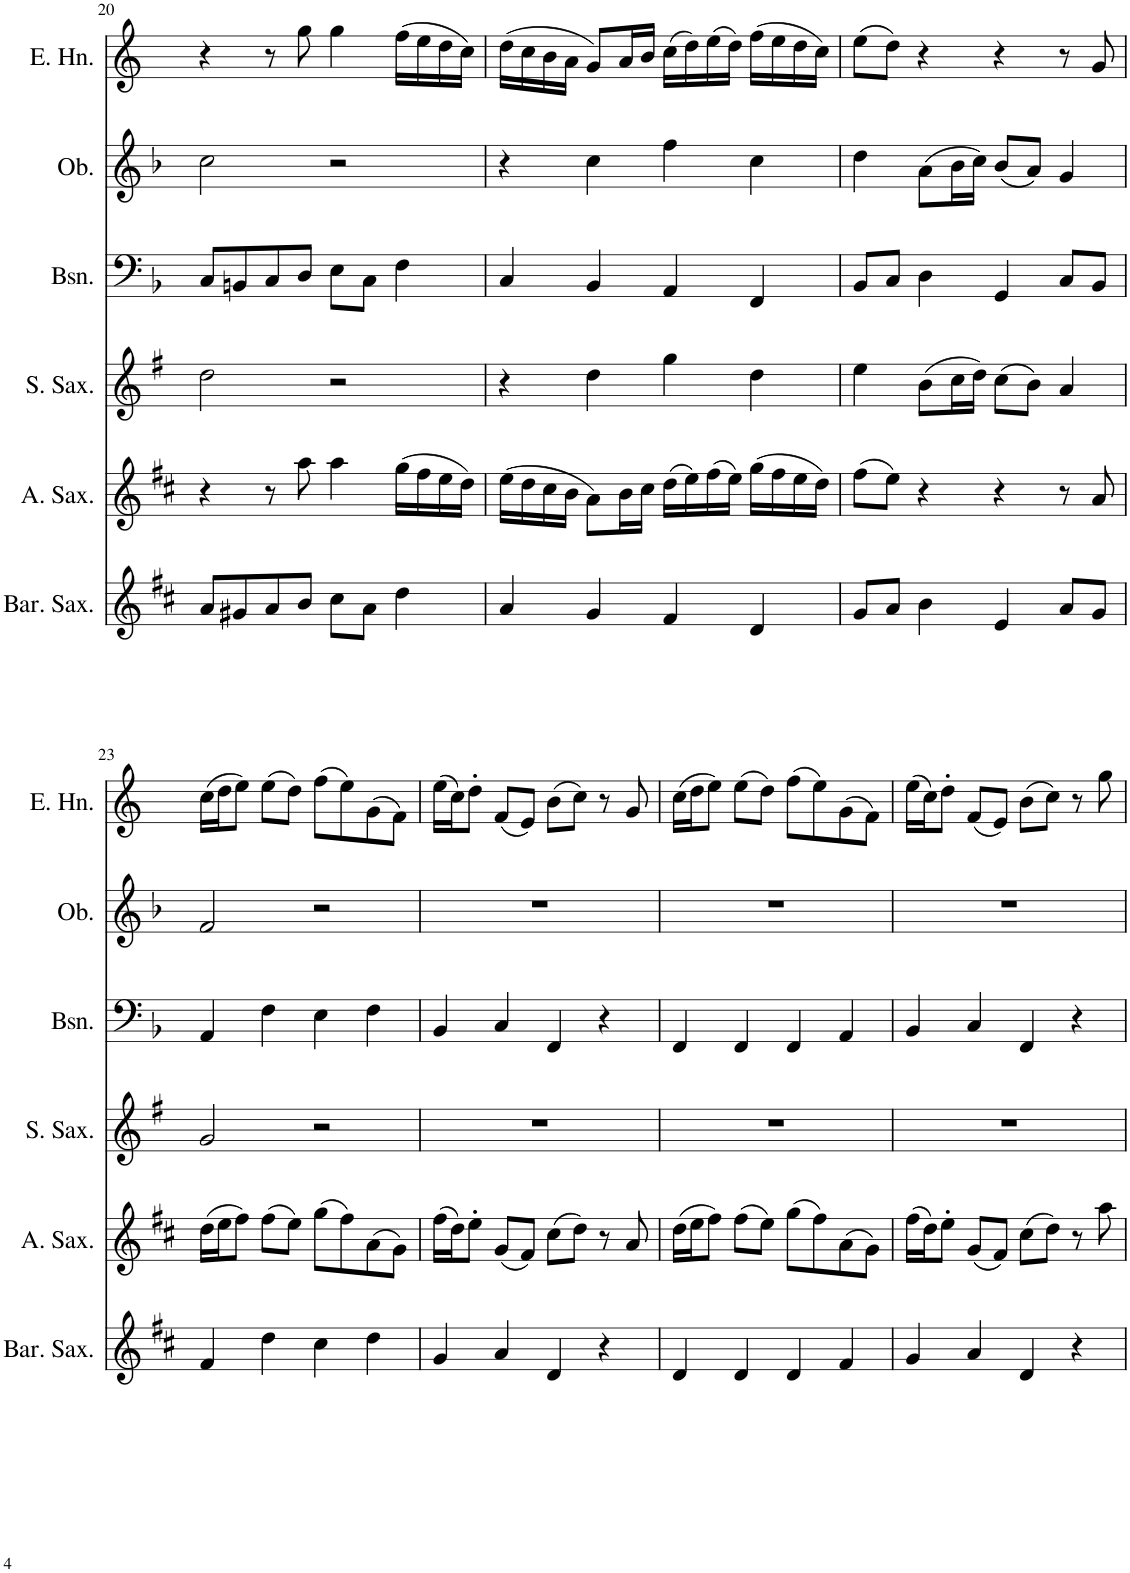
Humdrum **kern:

**kern	**kern	**kern	**kern	**kern	**kern
*part6	*part5	*part4	*part3	*part2	*part1
*staff6	*staff5	*staff4	*staff3	*staff2	*staff1
*I"Baritone Saxophone	*I"Alto Saxophone	*I"Soprano Saxophone	*I"Bassoon	*I"Oboe	*I"English Horn
*I'Bar. Sax.	*I'A. Sax.	*I'S. Sax.	*I'Bsn.	*I'Ob.	*I'E. Hn.
!!LO:PB:g=z
*clefG2	*clefG2	*clefG2	*clefF4	*clefG2	*clefG2
*Trd12c21	*Trd5c9	*Trd1c2	*	*	*Trd4c7
*k[f#c#]	*k[f#c#]	*k[f#]	*k[b-]	*k[b-]	*k[]
*M4/4	*M4/4	*M4/4	*M4/4	*M4/4	*M4/4
*met(c)	*met(c)	*met(c)	*met(c)	*met(c)	*met(c)
=20	=20	=20	=20	=20	=20
8a/L	4r	2dd\	8C/L	2cc\	4r
8g#X/	.	.	8BBn/	.	.
8a/	8r	.	8C/	.	8r
8b/J	8aa\	.	8D/J	.	8gg\
8cc#\L	4aa\	2r	8E\L	2r	4gg\
8a\J	.	.	8C\J	.	.
4dd\	(16gg\LL	.	4F\	.	(16ff\LL
.	16ff#\	.	.	.	16ee\
.	16ee\	.	.	.	16dd\
.	16dd\JJ)	.	.	.	16cc\JJ)
=21	=21	=21	=21	=21	=21
4a/	(16ee\LL	4r	4C/	4r	(16dd\LL
.	16dd\	.	.	.	16cc\
.	16cc#\	.	.	.	16b\
.	16b\JJ	.	.	.	16a\JJ
4g/	8a\L)	4dd\	4BB-/	4cc\	8g/L)
.	16b\L	.	.	.	16a/L
.	16cc#\JJ	.	.	.	16b/JJ
4f#/	(16dd\LL	4gg\	4AA/	4ff\	(16cc\LL
.	16ee\)	.	.	.	16dd\)
.	(16ff#\	.	.	.	(16ee\
.	16ee\JJ)	.	.	.	16dd\JJ)
4d/	(16gg\LL	4dd\	4FF/	4cc\	(16ff\LL
.	16ff#\	.	.	.	16ee\
.	16ee\	.	.	.	16dd\
.	16dd\JJ)	.	.	.	16cc\JJ)
=22	=22	=22	=22	=22	=22
8g/L	(8ff#\L	4ee\	8BB-/L	4dd\	(8ee\L
8a/J	8ee\J)	.	8C/J	.	8dd\J)
4b\	4r	(8b\L	4D\	(8a\L	4r
.	.	16cc\L	.	16b-\L	.
.	.	16dd\JJ)	.	16cc\JJ)	.
4e/	4r	(8cc\L	4GG/	(8b-/L	4r
.	.	8b\J)	.	8a/J)	.
8a/L	8r	4a/	8C/L	4g/	8r
8g/J	8a/	.	8BB-/J	.	8g/
!!LO:LB:g=z
=23	=23	=23	=23	=23	=23
4f#/	(16dd\LL	2g/	4AA/	2f/	(16cc\LL
.	16ee\J	.	.	.	16dd\J
.	8ff#\J)	.	.	.	8ee\J)
4dd\	(8ff#\L	.	4F\	.	(8ee\L
.	8ee\J)	.	.	.	8dd\J)
4cc#\	(8gg\L	2r	4E\	2r	(8ff\L
.	8ff#\)	.	.	.	8ee\)
4dd\	(8a\	.	4F\	.	(8g\
.	8g\J)	.	.	.	8f\J)
=24	=24	=24	=24	=24	=24
4g/	(16ff#\LL	1r	4BB-/	1r	(16ee\LL
.	16dd\J)	.	.	.	16cc\J)
.	8ee'\J	.	.	.	8dd'\J
4a/	(8g/L	.	4C/	.	(8f/L
.	8f#/J)	.	.	.	8e/J)
4d/	(8cc#\L	.	4FF/	.	(8b\L
.	8dd\J)	.	.	.	8cc\J)
4r	8r	.	4r	.	8r
.	8a/	.	.	.	8g/
=25	=25	=25	=25	=25	=25
4d/	(16dd\LL	1r	4FF/	1r	(16cc\LL
.	16ee\J	.	.	.	16dd\J
.	8ff#\J)	.	.	.	8ee\J)
4d/	(8ff#\L	.	4FF/	.	(8ee\L
.	8ee\J)	.	.	.	8dd\J)
4d/	(8gg\L	.	4FF/	.	(8ff\L
.	8ff#\)	.	.	.	8ee\)
4f#/	(8a\	.	4AA/	.	(8g\
.	8g\J)	.	.	.	8f\J)
=26	=26	=26	=26	=26	=26
4g/	(16ff#\LL	1r	4BB-/	1r	(16ee\LL
.	16dd\J)	.	.	.	16cc\J)
.	8ee'\J	.	.	.	8dd'\J
4a/	(8g/L	.	4C/	.	(8f/L
.	8f#/J)	.	.	.	8e/J)
4d/	(8cc#\L	.	4FF/	.	(8b\L
.	8dd\J)	.	.	.	8cc\J)
4r	8r	.	4r	.	8r
.	8aa\	.	.	.	8gg\
=	=	=	=	=	=
*-	*-	*-	*-	*-	*-
